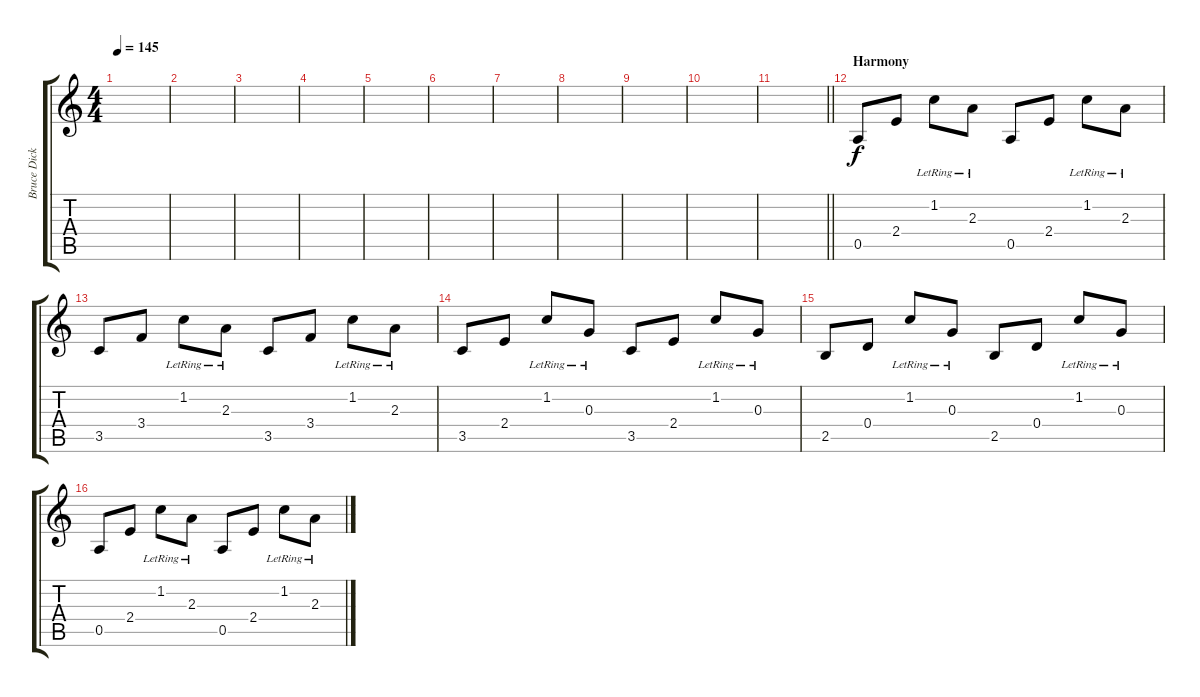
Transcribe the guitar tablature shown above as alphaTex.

\track ("Bruce Dickinson" "Bruce Dick") {instrument acousticguitarsteel}
\staff {score tabs}
\tuning (E4 B3 G3 D3 A2 E2) {hide}
\ts (4 4)
\tempo 145
\clef g2
\ks c
|
|
|
|
|
|
|
|
|
|
\barLineRight lightlight
|
\section ("" "Harmony")
0.5.8 2.4.8 1.2{lr}.8 2.3{lr}.8 0.5.8 2.4.8 1.2{lr}.8 2.3{lr}.8 |
3.5.8 3.4.8 1.2{lr}.8 2.3{lr}.8 3.5.8 3.4.8 1.2{lr}.8 2.3{lr}.8 |
3.5.8 2.4.8 1.2{lr}.8 0.3{lr}.8 3.5.8 2.4.8 1.2{lr}.8 0.3{lr}.8 |
2.5.8 0.4.8 1.2{lr}.8 0.3{lr}.8 2.5.8 0.4.8 1.2{lr}.8 0.3{lr}.8 |
0.5.8 2.4.8 1.2{lr}.8 2.3{lr}.8 0.5.8 2.4.8 1.2{lr}.8 2.3{lr}.8
